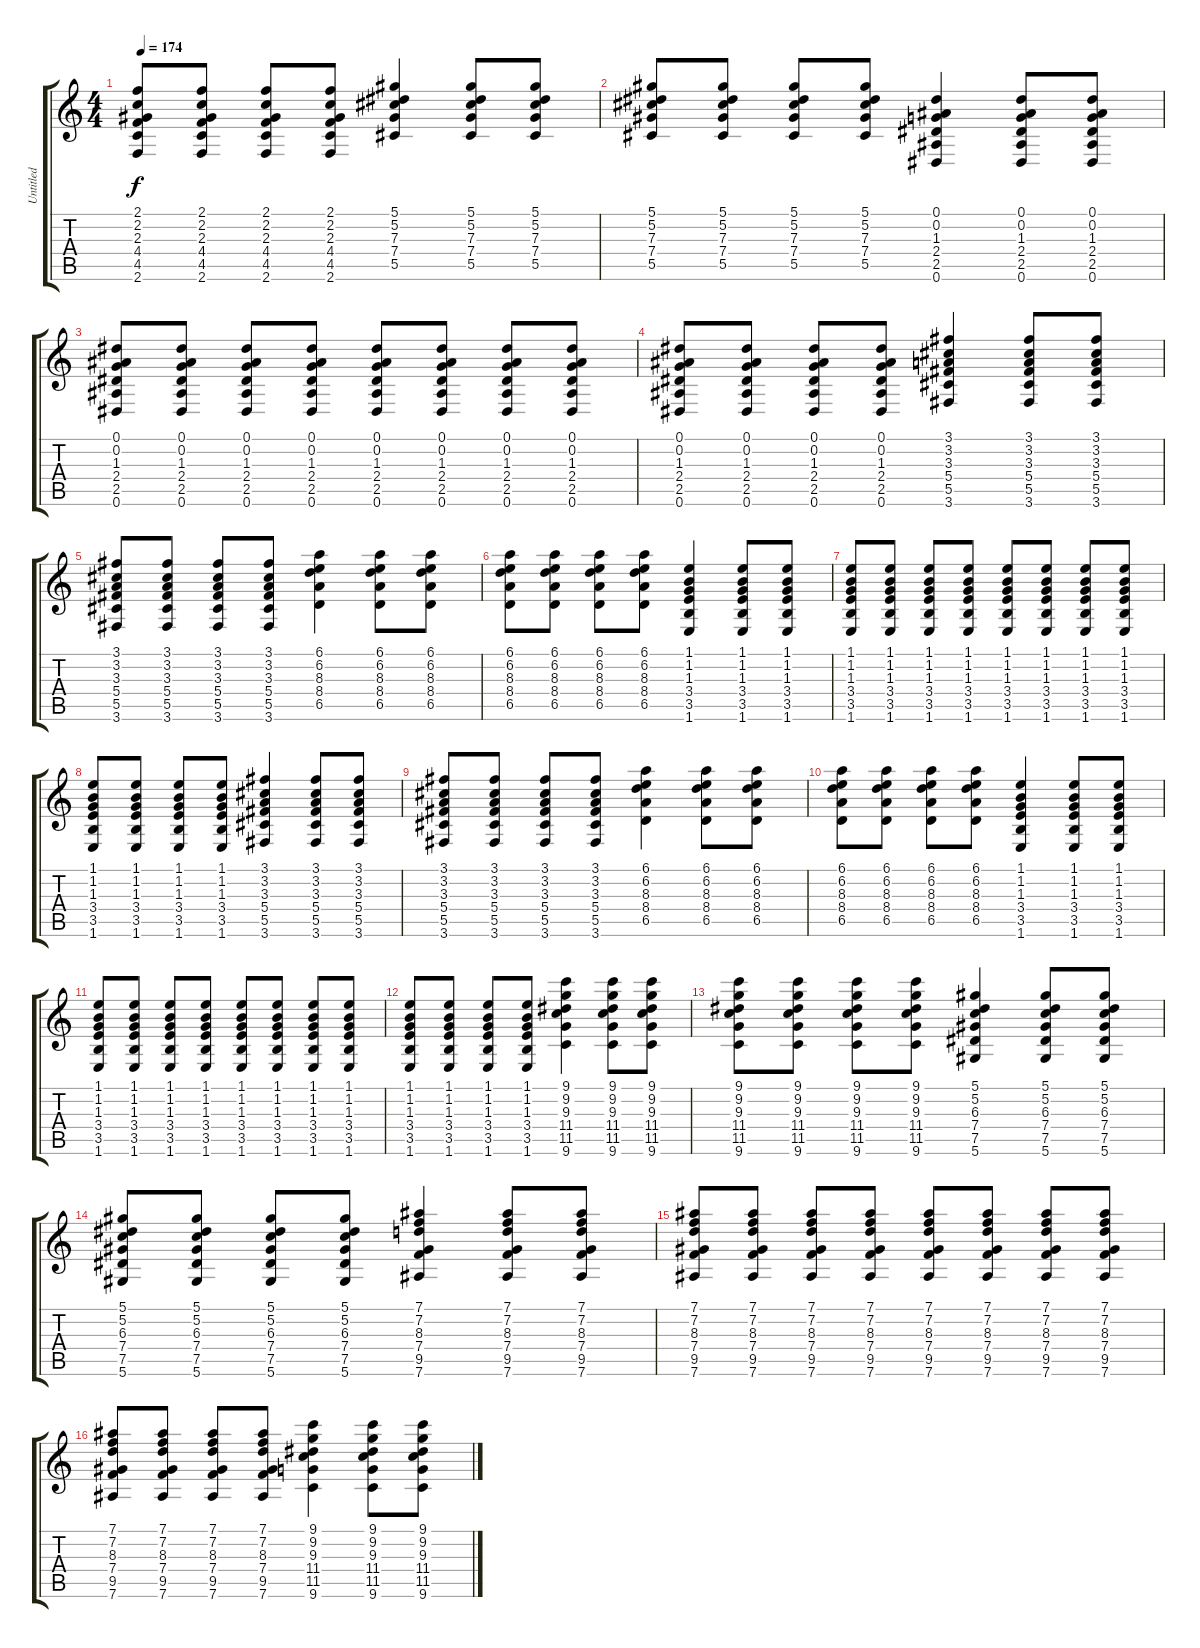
\track ("Untitled" "Untitled") {instrument overdrivenguitar}
\staff {score tabs}
\tuning (Eb4 Bb3 Gb3 Db3 Ab2 Eb2) {hide}
\ts (4 4)
\tempo 174
\clef g2
\ks c
(2.1 2.2 2.3 4.4 4.5 2.6).8{dy f} (2.1 2.2 2.3 4.4 4.5 2.6).8 (2.1 2.2 2.3 4.4 4.5 2.6).8 (2.1 2.2 2.3 4.4 4.5 2.6).8 (5.1 5.2 7.3 7.4 5.5).4 (5.1 5.2 7.3 7.4 5.5).8 (5.1 5.2 7.3 7.4 5.5).8 |
(5.1 5.2 7.3 7.4 5.5).8 (5.1 5.2 7.3 7.4 5.5).8 (5.1 5.2 7.3 7.4 5.5).8 (5.1 5.2 7.3 7.4 5.5).8 (0.1 0.2 1.3 2.4 2.5 0.6).4 (0.1 0.2 1.3 2.4 2.5 0.6).8 (0.1 0.2 1.3 2.4 2.5 0.6).8 |
(0.1 0.2 1.3 2.4 2.5 0.6).8 (0.1 0.2 1.3 2.4 2.5 0.6).8 (0.1 0.2 1.3 2.4 2.5 0.6).8 (0.1 0.2 1.3 2.4 2.5 0.6).8 (0.1 0.2 1.3 2.4 2.5 0.6).8 (0.1 0.2 1.3 2.4 2.5 0.6).8 (0.1 0.2 1.3 2.4 2.5 0.6).8 (0.1 0.2 1.3 2.4 2.5 0.6).8 |
(0.1 0.2 1.3 2.4 2.5 0.6).8 (0.1 0.2 1.3 2.4 2.5 0.6).8 (0.1 0.2 1.3 2.4 2.5 0.6).8 (0.1 0.2 1.3 2.4 2.5 0.6).8 (3.1 3.2 3.3 5.4 5.5 3.6).4 (3.1 3.2 3.3 5.4 5.5 3.6).8 (3.1 3.2 3.3 5.4 5.5 3.6).8 |
(3.1 3.2 3.3 5.4 5.5 3.6).8 (3.1 3.2 3.3 5.4 5.5 3.6).8 (3.1 3.2 3.3 5.4 5.5 3.6).8 (3.1 3.2 3.3 5.4 5.5 3.6).8 (6.1 6.2 8.3 8.4 6.5).4 (6.1 6.2 8.3 8.4 6.5).8 (6.1 6.2 8.3 8.4 6.5).8 |
(6.1 6.2 8.3 8.4 6.5).8 (6.1 6.2 8.3 8.4 6.5).8 (6.1 6.2 8.3 8.4 6.5).8 (6.1 6.2 8.3 8.4 6.5).8 (1.1 1.2 1.3 3.4 3.5 1.6).4 (1.1 1.2 1.3 3.4 3.5 1.6).8 (1.1 1.2 1.3 3.4 3.5 1.6).8 |
(1.1 1.2 1.3 3.4 3.5 1.6).8 (1.1 1.2 1.3 3.4 3.5 1.6).8 (1.1 1.2 1.3 3.4 3.5 1.6).8 (1.1 1.2 1.3 3.4 3.5 1.6).8 (1.1 1.2 1.3 3.4 3.5 1.6).8 (1.1 1.2 1.3 3.4 3.5 1.6).8 (1.1 1.2 1.3 3.4 3.5 1.6).8 (1.1 1.2 1.3 3.4 3.5 1.6).8 |
(1.1 1.2 1.3 3.4 3.5 1.6).8 (1.1 1.2 1.3 3.4 3.5 1.6).8 (1.1 1.2 1.3 3.4 3.5 1.6).8 (1.1 1.2 1.3 3.4 3.5 1.6).8 (3.1 3.2 3.3 5.4 5.5 3.6).4 (3.1 3.2 3.3 5.4 5.5 3.6).8 (3.1 3.2 3.3 5.4 5.5 3.6).8 |
(3.1 3.2 3.3 5.4 5.5 3.6).8 (3.1 3.2 3.3 5.4 5.5 3.6).8 (3.1 3.2 3.3 5.4 5.5 3.6).8 (3.1 3.2 3.3 5.4 5.5 3.6).8 (6.1 6.2 8.3 8.4 6.5).4 (6.1 6.2 8.3 8.4 6.5).8 (6.1 6.2 8.3 8.4 6.5).8 |
(6.1 6.2 8.3 8.4 6.5).8 (6.1 6.2 8.3 8.4 6.5).8 (6.1 6.2 8.3 8.4 6.5).8 (6.1 6.2 8.3 8.4 6.5).8 (1.1 1.2 1.3 3.4 3.5 1.6).4 (1.1 1.2 1.3 3.4 3.5 1.6).8 (1.1 1.2 1.3 3.4 3.5 1.6).8 |
(1.1 1.2 1.3 3.4 3.5 1.6).8 (1.1 1.2 1.3 3.4 3.5 1.6).8 (1.1 1.2 1.3 3.4 3.5 1.6).8 (1.1 1.2 1.3 3.4 3.5 1.6).8 (1.1 1.2 1.3 3.4 3.5 1.6).8 (1.1 1.2 1.3 3.4 3.5 1.6).8 (1.1 1.2 1.3 3.4 3.5 1.6).8 (1.1 1.2 1.3 3.4 3.5 1.6).8 |
(1.1 1.2 1.3 3.4 3.5 1.6).8 (1.1 1.2 1.3 3.4 3.5 1.6).8 (1.1 1.2 1.3 3.4 3.5 1.6).8 (1.1 1.2 1.3 3.4 3.5 1.6).8 (9.1 9.2 9.3 11.4 11.5 9.6).4 (9.1 9.2 9.3 11.4 11.5 9.6).8 (9.1 9.2 9.3 11.4 11.5 9.6).8 |
(9.1 9.2 9.3 11.4 11.5 9.6).8 (9.1 9.2 9.3 11.4 11.5 9.6).8 (9.1 9.2 9.3 11.4 11.5 9.6).8 (9.1 9.2 9.3 11.4 11.5 9.6).8 (5.1 5.2 6.3 7.4 7.5 5.6).4 (5.1 5.2 6.3 7.4 7.5 5.6).8 (5.1 5.2 6.3 7.4 7.5 5.6).8 |
(5.1 5.2 6.3 7.4 7.5 5.6).8 (5.1 5.2 6.3 7.4 7.5 5.6).8 (5.1 5.2 6.3 7.4 7.5 5.6).8 (5.1 5.2 6.3 7.4 7.5 5.6).8 (7.1 7.2 8.3 7.4 9.5 7.6).4 (7.1 7.2 8.3 7.4 9.5 7.6).8 (7.1 7.2 8.3 7.4 9.5 7.6).8 |
(7.1 7.2 8.3 7.4 9.5 7.6).8 (7.1 7.2 8.3 7.4 9.5 7.6).8 (7.1 7.2 8.3 7.4 9.5 7.6).8 (7.1 7.2 8.3 7.4 9.5 7.6).8 (7.1 7.2 8.3 7.4 9.5 7.6).8 (7.1 7.2 8.3 7.4 9.5 7.6).8 (7.1 7.2 8.3 7.4 9.5 7.6).8 (7.1 7.2 8.3 7.4 9.5 7.6).8 |
(7.1 7.2 8.3 7.4 9.5 7.6).8 (7.1 7.2 8.3 7.4 9.5 7.6).8 (7.1 7.2 8.3 7.4 9.5 7.6).8 (7.1 7.2 8.3 7.4 9.5 7.6).8 (9.1 9.2 9.3 11.4 11.5 9.6).4 (9.1 9.2 9.3 11.4 11.5 9.6).8 (9.1 9.2 9.3 11.4 11.5 9.6).8
